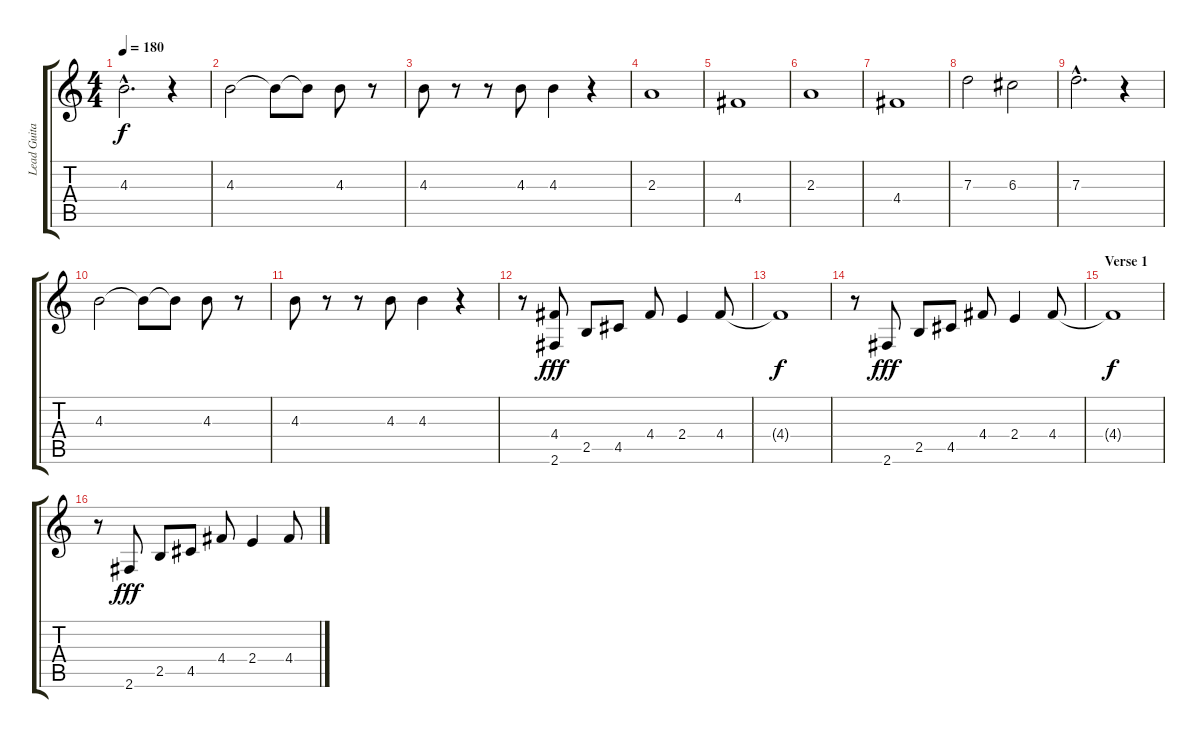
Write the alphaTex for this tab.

\track ("Lead Guitar" "Lead Guita") {instrument acousticguitarsteel}
\staff {score tabs}
\tuning (E4 B3 G3 D3 A2 E2) {hide}
\ts (4 4)
\tempo 180
\clef g2
\ks c
4.3{hac}.2{d dy f} r.4 |
4.3.2 4.3{t}.8 4.3{t}.8 4.3.8 r.8 |
4.3.8 r.8 r.8 4.3.8 4.3.4 r.4 |
2.3.1 |
4.4.1 |
2.3.1 |
4.4.1 |
7.3.2 6.3.2 |
7.3{hac}.2{d} r.4 |
4.3.2 4.3{t}.8 4.3{t}.8 4.3.8 r.8 |
4.3.8 r.8 r.8 4.3.8 4.3.4 r.4 |
r.8 (4.4 2.6).8{dy fff} 2.5.8 4.5.8 4.4.8 2.4.4 4.4.8 |
4.4{t}.1{dy f} |
r.8 2.6.8{dy fff} 2.5.8 4.5.8 4.4.8 2.4.4 4.4.8 |
\section ("" "Verse 1")
4.4{t}.1{dy f} |
r.8 2.6.8{dy fff} 2.5.8 4.5.8 4.4.8 2.4.4 4.4.8
